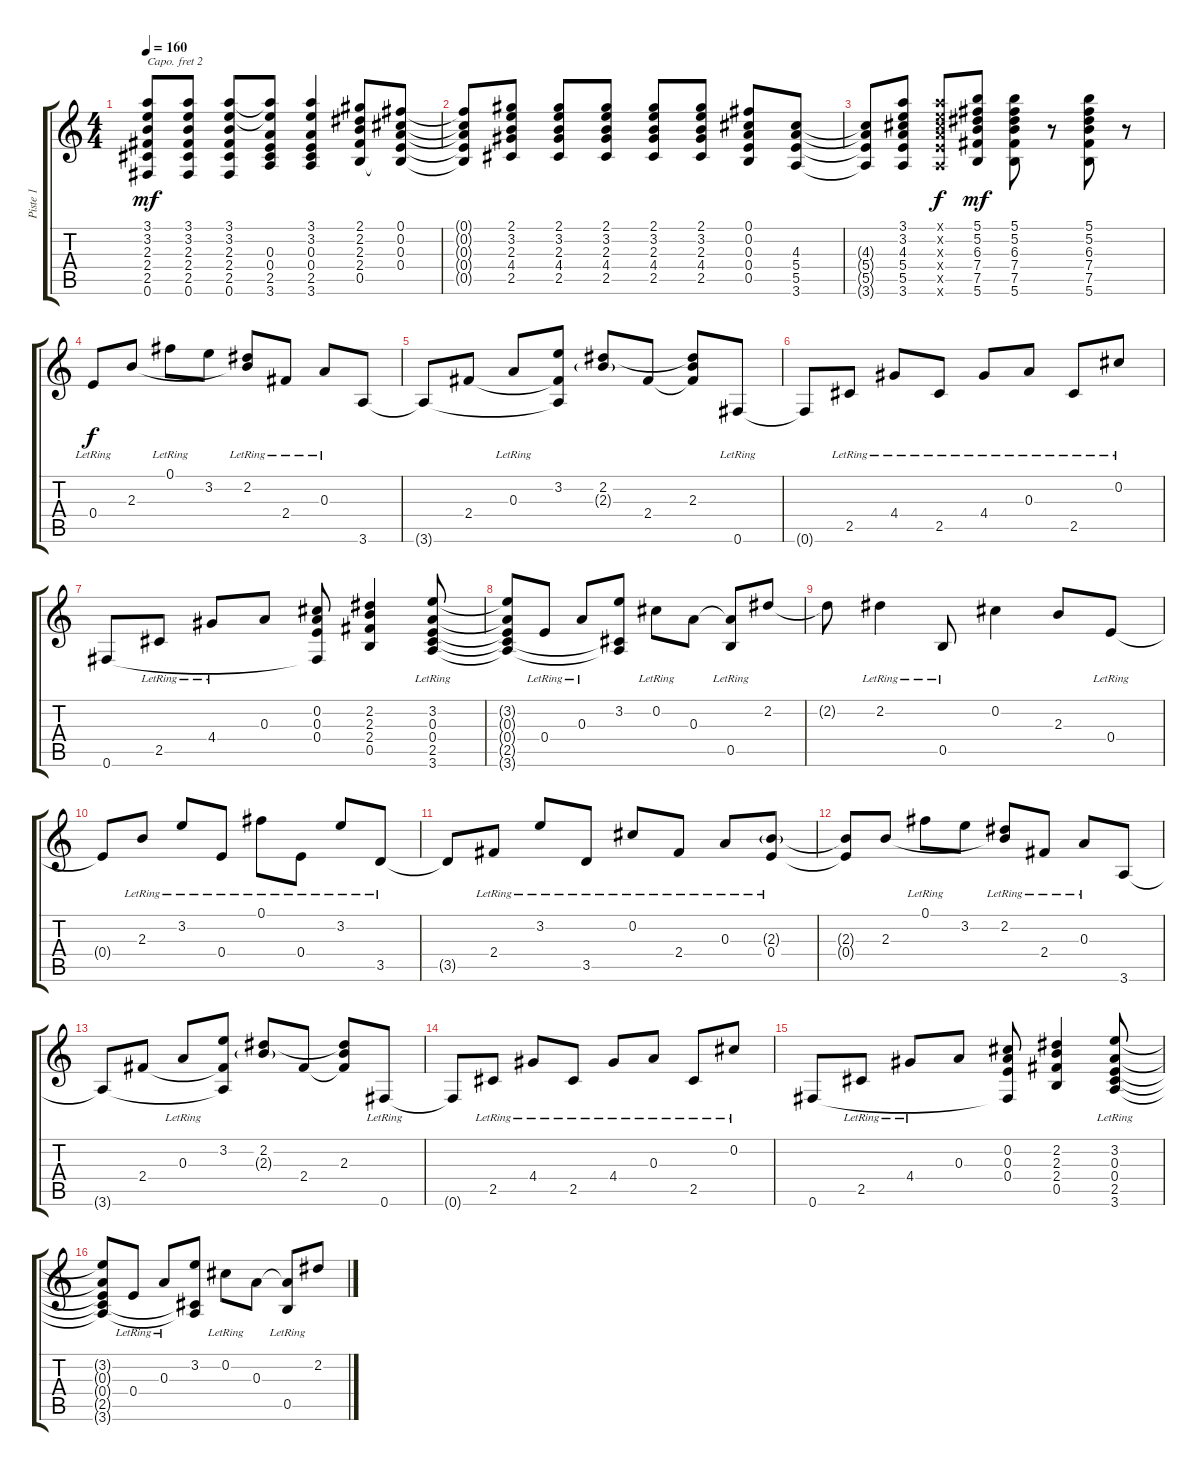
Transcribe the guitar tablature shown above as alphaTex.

\track ("Piste 1" "Piste 1") {instrument electricguitarclean}
\staff {score tabs}
\capo 2
\tuning (E4 B3 G3 D3 A2 E2) {hide}
\ts (4 4)
\tempo 160
\clef g2
\ks c
(3.1{t} 3.2{t} 2.3{t} 2.4{t} 2.5{t} 0.6{t}).8{dy mf} (3.1 3.2 2.3 2.4 2.5 0.6).8 (3.1 3.2 2.3 2.4 2.5 0.6).8 (3.1{t} 3.2{t} 0.3 0.4 2.5 3.6).8 (3.1 3.2 0.3 0.4 2.5 3.6).4 (2.1 2.2 2.3 2.4 0.5).8 (0.1 0.2 0.3 0.4 0.5{t}).8 |
(0.1{t} 0.2{t} 0.3{t} 0.4{t} 0.5{t}).8 (2.1 3.2 2.3 4.4 2.5).8 (2.1 3.2 2.3 4.4 2.5).8 (2.1 3.2 2.3 4.4 2.5).8 (2.1 3.2 2.3 4.4 2.5).8 (2.1 3.2 2.3 4.4 2.5).8 (0.1 0.2 0.3 0.4 0.5).8 (4.3 5.4 5.5 3.6).8 |
(4.3{t} 5.4{t} 5.5{t} 3.6{t}).8 (3.1 3.2 4.3 5.4 5.5 3.6).8 (3.1{x} 3.2{x} 4.3{x} 5.4{x} 5.5{x} 3.6{x}).8{dy f} (5.1 5.2 6.3 7.4 7.5 5.6).8{dy mf} (5.1 5.2 6.3 7.4 7.5 5.6).8 r.8 (5.1 5.2 6.3 7.4 7.5 5.6).8 r.8 |
0.4{lr}.8{dy f} 2.3.8 0.1{lr}.8 3.2.8 (2.2{lr} 2.3{t}).8 2.4{lr}.8 0.3{lr}.8 3.6.8 |
3.6{t}.8 2.4.8 0.3{lr}.8 (3.2 2.4{t} 3.6{t}).8 (2.2 2.3{g}).8 2.4.8 (2.2{t} 2.3 2.4{t}).8 0.6{lr}.8 |
0.6{t}.8 2.5{lr}.8 4.4{lr}.8 2.5{lr}.8 4.4{lr}.8 0.3{lr}.8 2.5{lr}.8 0.2{lr}.8 |
0.6.8 2.5{lr}.8 4.4{lr}.8 0.3.8 (0.2 0.3 0.4 0.6{t}).8 (2.2 2.3 2.4 0.5).4 (3.2{lr} 0.3 0.4 2.5 3.6).8 |
(3.2{t} 0.3{t} 0.4{t} 2.5{t} 3.6{t}).8 0.4{lr}.8 0.3{lr}.8 (3.2 2.5{t} 3.6{t}).8 0.2{lr}.8 0.3.8 (0.3{t} 0.5{lr}).8 2.2.8 |
2.2{t}.8 2.2{lr}.4 0.5{lr}.8 0.2.4 2.3.8 0.4{lr}.8 |
0.4{t}.8 2.3{lr}.8 3.2{lr}.8 0.4{lr}.8 0.1{lr}.8 0.4{lr}.8 3.2{lr}.8 3.5{lr}.8 |
3.5{t}.8 2.4{lr}.8 3.2{lr}.8 3.5{lr}.8 0.2{lr}.8 2.4{lr}.8 0.3{lr}.8 (2.3{g} 0.4{lr}).8 |
(2.3{t} 0.4{t}).8 2.3.8 0.1{lr}.8 3.2.8 (2.2{lr} 2.3{t}).8 2.4{lr}.8 0.3{lr}.8 3.6.8 |
3.6{t}.8 2.4.8 0.3{lr}.8 (3.2 2.4{t} 3.6{t}).8 (2.2 2.3{g}).8 2.4.8 (2.2{t} 2.3 2.4{t}).8 0.6{lr}.8 |
0.6{t}.8 2.5{lr}.8 4.4{lr}.8 2.5{lr}.8 4.4{lr}.8 0.3{lr}.8 2.5{lr}.8 0.2{lr}.8 |
0.6.8 2.5{lr}.8 4.4{lr}.8 0.3.8 (0.2 0.3 0.4 0.6{t}).8 (2.2 2.3 2.4 0.5).4 (3.2{lr} 0.3 0.4 2.5 3.6).8 |
(3.2{t} 0.3{t} 0.4{t} 2.5{t} 3.6{t}).8 0.4{lr}.8 0.3{lr}.8 (3.2 2.5{t} 3.6{t}).8 0.2{lr}.8 0.3.8 (0.3{t} 0.5{lr}).8 2.2.8
